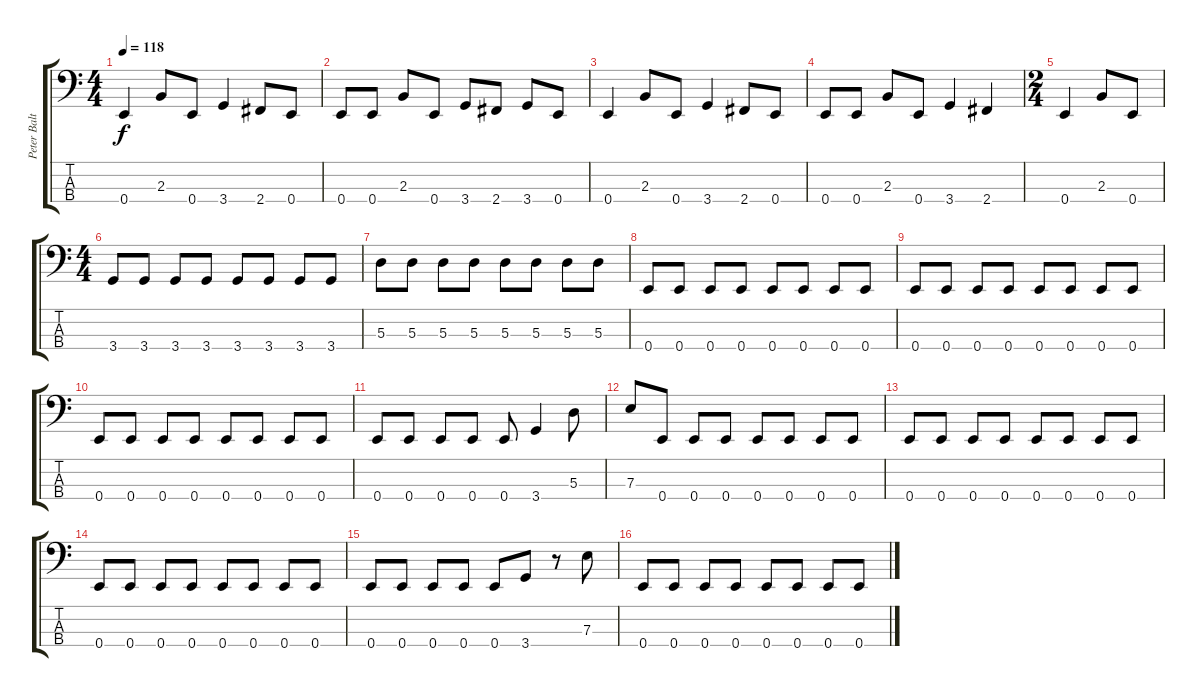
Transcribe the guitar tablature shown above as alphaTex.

\track ("Peter Baltes" "Peter Balt") {instrument electricbassfinger}
\staff {score tabs}
\tuning (G2 D2 A1 E1) {hide}
\ts (4 4)
\tempo 118
\clef f4
\ks c
0.4.4{dy f} 2.3.8 0.4.8 3.4.4 2.4.8 0.4.8 |
0.4.8 0.4.8 2.3.8 0.4.8 3.4.8 2.4.8 3.4.8 0.4.8 |
0.4.4 2.3.8 0.4.8 3.4.4 2.4.8 0.4.8 |
0.4.8 0.4.8 2.3.8 0.4.8 3.4.4 2.4.4 |
\ts (2 4)
0.4.4 2.3.8 0.4.8 |
\ts (4 4)
3.4.8 3.4.8 3.4.8 3.4.8 3.4.8 3.4.8 3.4.8 3.4.8 |
5.3.8 5.3.8 5.3.8 5.3.8 5.3.8 5.3.8 5.3.8 5.3.8 |
0.4.8 0.4.8 0.4.8 0.4.8 0.4.8 0.4.8 0.4.8 0.4.8 |
0.4.8 0.4.8 0.4.8 0.4.8 0.4.8 0.4.8 0.4.8 0.4.8 |
0.4.8 0.4.8 0.4.8 0.4.8 0.4.8 0.4.8 0.4.8 0.4.8 |
0.4.8 0.4.8 0.4.8 0.4.8 0.4.8 3.4.4 5.3.8 |
7.3.8 0.4.8 0.4.8 0.4.8 0.4.8 0.4.8 0.4.8 0.4.8 |
0.4.8 0.4.8 0.4.8 0.4.8 0.4.8 0.4.8 0.4.8 0.4.8 |
0.4.8 0.4.8 0.4.8 0.4.8 0.4.8 0.4.8 0.4.8 0.4.8 |
0.4.8 0.4.8 0.4.8 0.4.8 0.4.8 3.4.8 r.8 7.3.8 |
0.4.8 0.4.8 0.4.8 0.4.8 0.4.8 0.4.8 0.4.8 0.4.8
